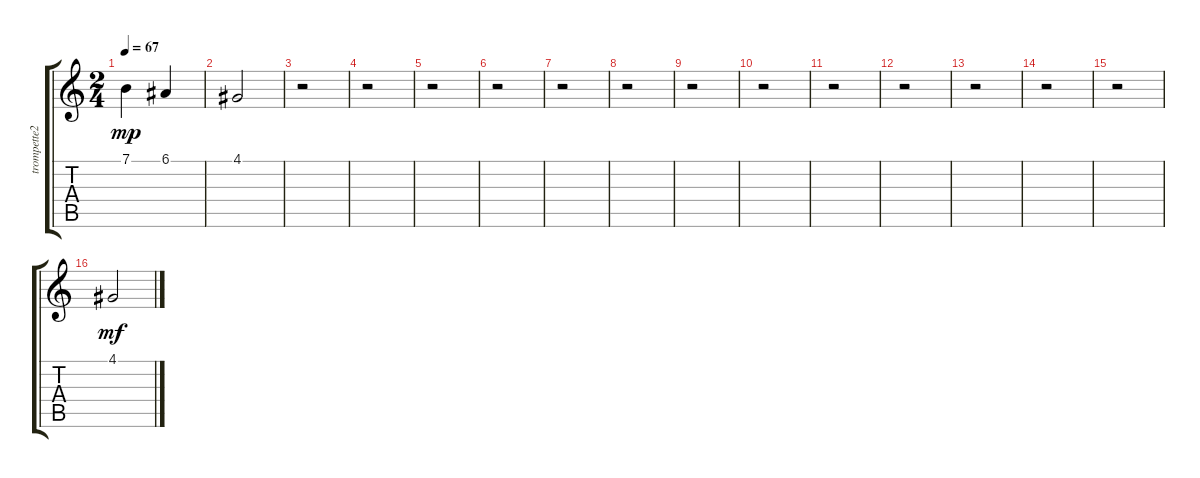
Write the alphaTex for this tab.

\track ("trompette2" "trompette2") {instrument trumpet}
\staff {score tabs}
\tuning (E4 B3 G3 D3 A2 E2) {hide}
\ts (2 4)
\tempo 67
\clef g2
\ks c
7.1.4{dy mp} 6.1.4 |
4.1.2 |
r.2 |
r.2 |
r.2 |
r.2 |
r.2 |
r.2 |
r.2 |
r.2 |
r.2 |
r.2 |
r.2 |
r.2 |
r.2 |
4.1.2{dy mf}
